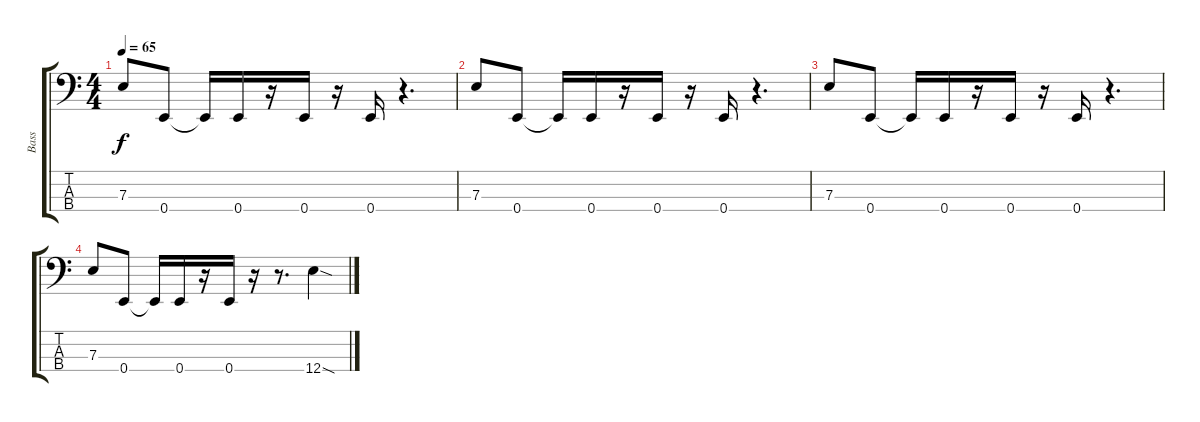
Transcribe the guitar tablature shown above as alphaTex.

\track ("Bass" "Bass") {instrument electricbassfinger}
\staff {score tabs}
\tuning (G2 D2 A1 E1) {hide}
\ts (4 4)
\tempo 65
\clef f4
\ks c
7.3.8{dy f} 0.4.8 0.4{t}.16 0.4.16 r.16 0.4.16 r.16 0.4.16 r.4{d} |
7.3.8 0.4.8 0.4{t}.16 0.4.16 r.16 0.4.16 r.16 0.4.16 r.4{d} |
7.3.8 0.4.8 0.4{t}.16 0.4.16 r.16 0.4.16 r.16 0.4.16 r.4{d} |
7.3.8 0.4.8 0.4{t}.16 0.4.16 r.16 0.4.16 r.16 r.8{d} 12.4{sod}.4
